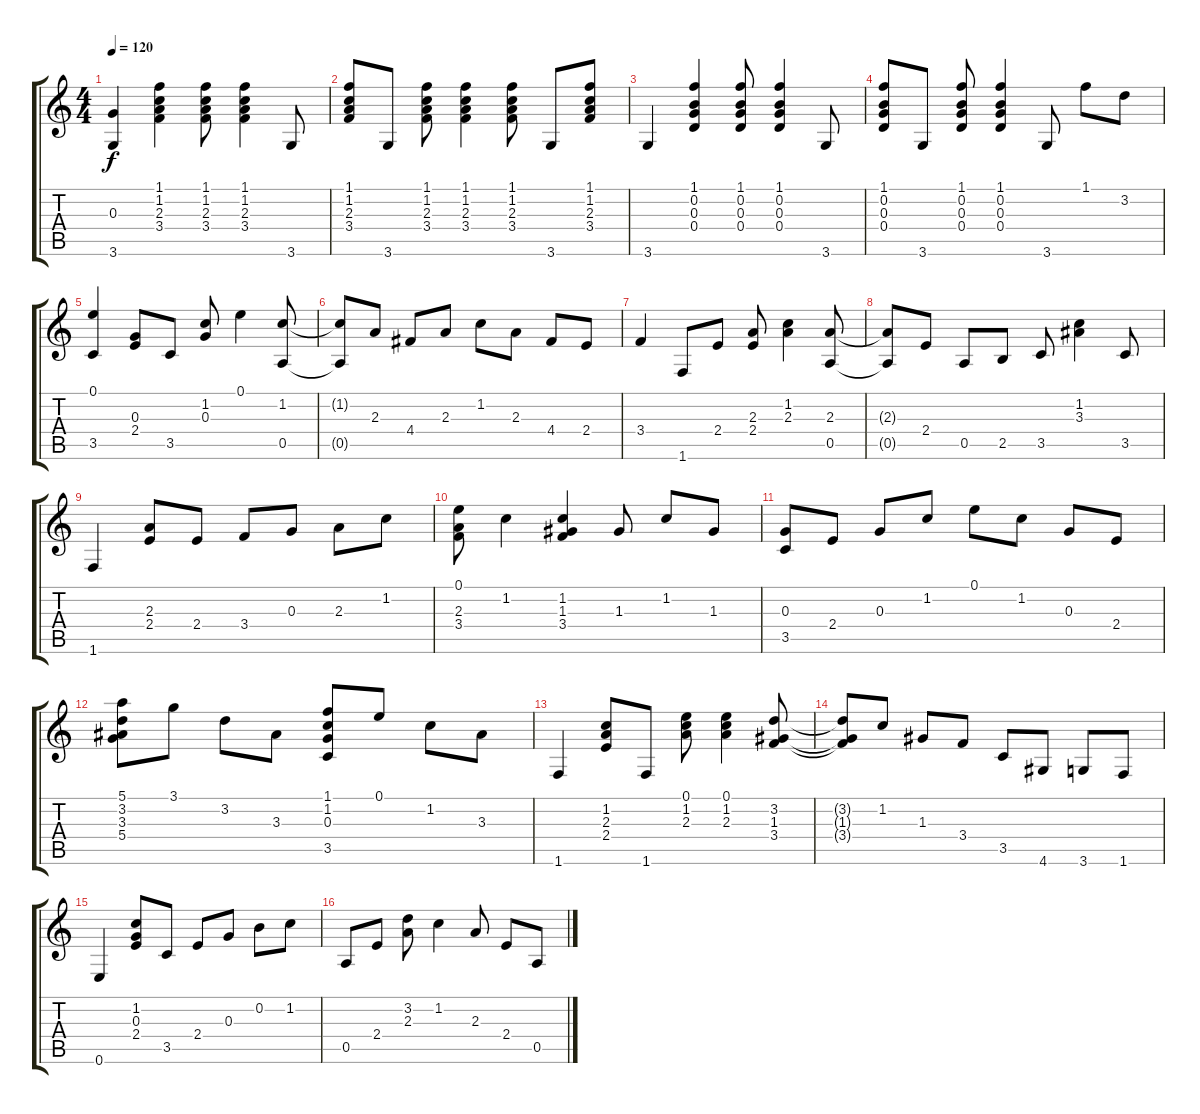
\track "" {instrument acousticguitarnylon}
\staff {score tabs}
\tuning (E4 B3 G3 D3 A2 E2) {hide}
\ts (4 4)
\tempo 120
\clef g2
\ks c
(0.3 3.6).4{dy f} (1.1 1.2 2.3 3.4).4 (1.1 1.2 2.3 3.4).8 (1.1 1.2 2.3 3.4).4 3.6.8 |
(1.1 1.2 2.3 3.4).8 3.6.8 (1.1 1.2 2.3 3.4).8 (1.1 1.2 2.3 3.4).4 (1.1 1.2 2.3 3.4).8 3.6.8 (1.1 1.2 2.3 3.4).8 |
3.6.4 (1.1 0.2 0.3 0.4).4 (1.1 0.2 0.3 0.4).8 (1.1 0.2 0.3 0.4).4 3.6.8 |
(1.1 0.2 0.3 0.4).8 3.6.8 (1.1 0.2 0.3 0.4).8 (1.1 0.2 0.3 0.4).4 3.6.8 1.1.8 3.2.8 |
(0.1 3.5).4 (0.3 2.4).8 3.5.8 (1.2 0.3).8 0.1.4 (1.2 0.5).8 |
(1.2{t} 0.5{t}).8 2.3.8 4.4.8 2.3.8 1.2.8 2.3.8 4.4.8 2.4.8 |
3.4.4 1.6.8 2.4.8 (2.3 2.4).8 (1.2 2.3).4 (2.3 0.5).8 |
(2.3{t} 0.5{t}).8 2.4.8 0.5.8 2.5.8 3.5.8 (1.2 3.3).4 3.5.8 |
1.6.4 (2.3 2.4).8 2.4.8 3.4.8 0.3.8 2.3.8 1.2.8 |
(0.1 2.3 3.4).8 1.2.4 (1.2 1.3 3.4).4 1.3.8 1.2.8 1.3.8 |
(0.3 3.5).8 2.4.8 0.3.8 1.2.8 0.1.8 1.2.8 0.3.8 2.4.8 |
(5.1 3.2 3.3 5.4).8 3.1.8 3.2.8 3.3.8 (1.1 1.2 0.3 3.5).8 0.1.8 1.2.8 3.3.8 |
1.6.4 (1.2 2.3 2.4).8 1.6.8 (0.1 1.2 2.3).8 (0.1 1.2 2.3).4 (3.2 1.3 3.4).8 |
(3.2{t} 1.3{t} 3.4{t}).8 1.2.8 1.3.8 3.4.8 3.5.8 4.6.8 3.6.8 1.6.8 |
0.6.4 (1.2 0.3 2.4).8 3.5.8 2.4.8 0.3.8 0.2.8 1.2.8 |
0.5.8 2.4.8 (3.2 2.3).8 1.2.4 2.3.8 2.4.8 0.5.8
